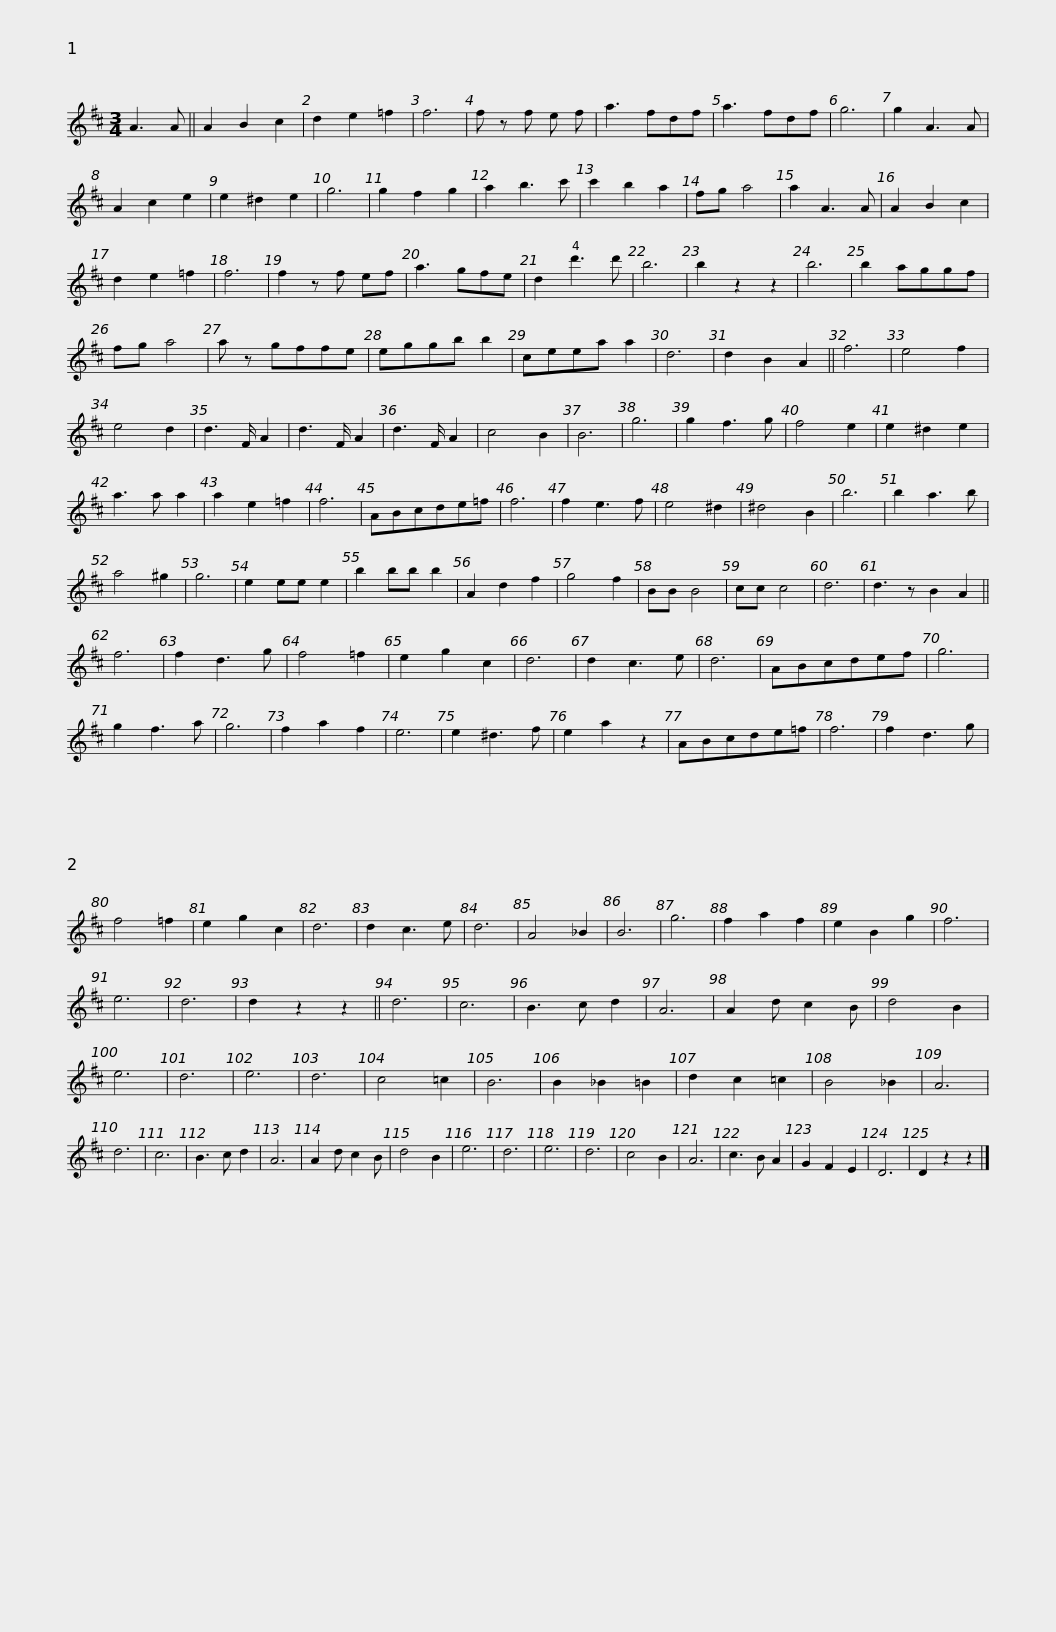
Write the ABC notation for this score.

X:1
L:1/8
M:3/4
I:linebreak $
K:D
V:1 treble
V:1
 A3 A || A2 B2 c2 | d2 e2 =f2 | f6 | f z f e f | %5
 a3 fdf | a3 fdf | g6 | g2 A3 A | A2 c2 e2 | %10
 e2 ^d2 e2 |$ g6 | g2 f2 g2 | a2 b3 c' | c'2 b2 a2 | %15
 fg a4 | a2 A3 A | A2 B2 c2 | d2 e2 =f2 | f6 | %20
 f2 z f ef | a3 gfe |$ d2 d'3 d' | b6 | b2 z2 z2 | %25
 b6 | b2 aggf | fg a4 | a z gffe | eggb b2 | %30
 ceea a2 | d6 | d2 B2 A2 ||$ f6 | e4 f2 | %35
 e4 d2 | d3 F/ A2 | d3 F/ A2 | d3 F/ A2 | c4 B2 | %40
 B6 | g6 | g2 f3 g | f4 e2 | e2 ^d2 e2 | %45
 a3 a a2 |$ a2 e2 =f2 | f6 | ABcde=f | f6 | %50
 f2 e3 f | e4 ^d2 | ^d4 B2 | b6 | b2 a3 b | %55
 a4 ^g2 | g6 | e2 ee e2 |$ b2 bb b2 | A2 d2 f2 | %60
 g4 f2 | BB B4 | cc c4 | d6 | d3 z B2 A2 || %65
 f6 | f2 d3 g | f4 =f2 | e2 g2 c2 | d6 | %70
 d2 c3 e |$ d6 | ABcdef | g6 | g2 f3 a | %75
 g6 | f2 a2 f2 | e6 | e2 ^d3 f | e2 a2 z2 | %80
 ABcde=f | f6 | f2 d3 g |$ f4 =f2 | e2 g2 c2 | %85
 d6 | d2 c3 e | d6 | A4 _B2 | B6 | %90
 g6 | f2 a2 f2 | e2 B2 g2 | f6 | e6 | %95
 d6 | d2 z2 z2 || d6 |$ c6 | B3 c d2 | %100
 A6 | A2 d c2 B | d4 B2 | e6 | d6 | %105
 e6 | d6 | c4 =c2 | B6 | B2 _B2 =B2 | %110
 d2 c2 =c2 | B4 _B2 | A6 |$ d6 | c6 | %115
 B3 c d2 | A6 | A2 d c2 B | d4 B2 | e6 | %120
 d6 | e6 | d6 | c4 B2 | A6 | %125
 c3 B A2 | G2 F2 E2 | D6 |$ D2 z2 z2 |] %129
